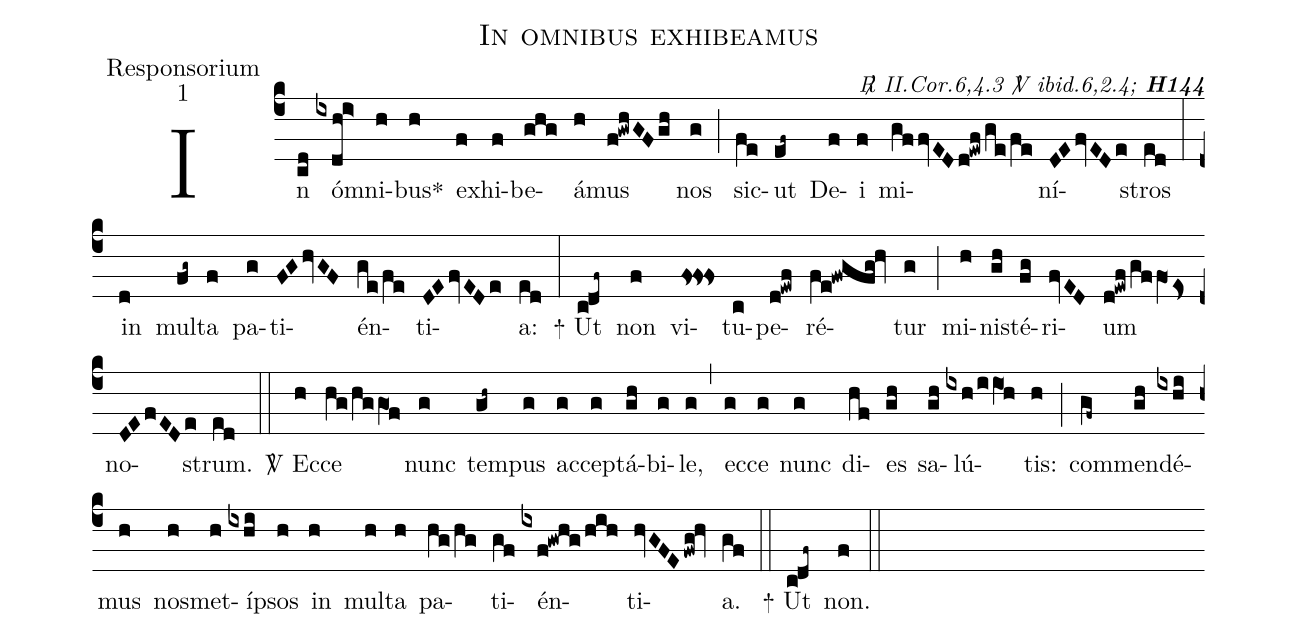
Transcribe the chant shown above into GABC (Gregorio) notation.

name:In omnibus exhibeamus;
office-part:Responsorium;
mode:1;
commentary:{\itshape\mdseries \Rbar\ II.Cor.6,4.3 \Vbar\ ibid.6,2.4;\/} {\bfseries H144};
%%
(c4) In(cd) óm(ixdh!i>)ni(h)bus<sp>*</sp>(h) ex(f)hi(f)be(ghg)á(h)mus(f!gwhGFgh) nos(g) (;)
sic(fe)ut(ef~) De(f)i(f) mi(gffvEDd!ewf/ge/fe)ní(DEfvEDe)stros(ed) (:)
in(d) mul(fg~)ta(f) pa(g)ti(FGhvGF)én(ge/fe)ti(DEfvEDe)a:(ed) (:)
<sp>+</sp> Ut(c!df~) non(f) vi(fs!fs!fs)tu(c)pe(d!ewf)ré(fe!fwgfg!hv)tur(g) (;)
mi(h)ni(gh)sté(fg)ri(fvED)um(d!ewf/gffO1Es<) no(DEfEDe)strum.(ed) (::)
<sp>V/</sp> Ec(h)ce(hg/hggO1f) nunc(g) tem(gh~)pus(g) ac(g)cep(g)tá(gh)bi(g)le,(g) (,)
ec(g)ce(g) nunc(g) di(hf)es(gh) sa(gh)lú(ixh/iiO1h)tis:(h) (;)
com(gf~)men(gh)dé(ixhi)mus(h) nos(h)met(h)íp(ixhi)sos(h) in(h) mul(h)ta(h) pa(hg/hg)ti(gf)én(ixf!gwhg/hih)ti(hvGFEfwg!hv)a.(gf) (::)
<sp>+</sp> Ut(c!df~) non.(f) (::)
